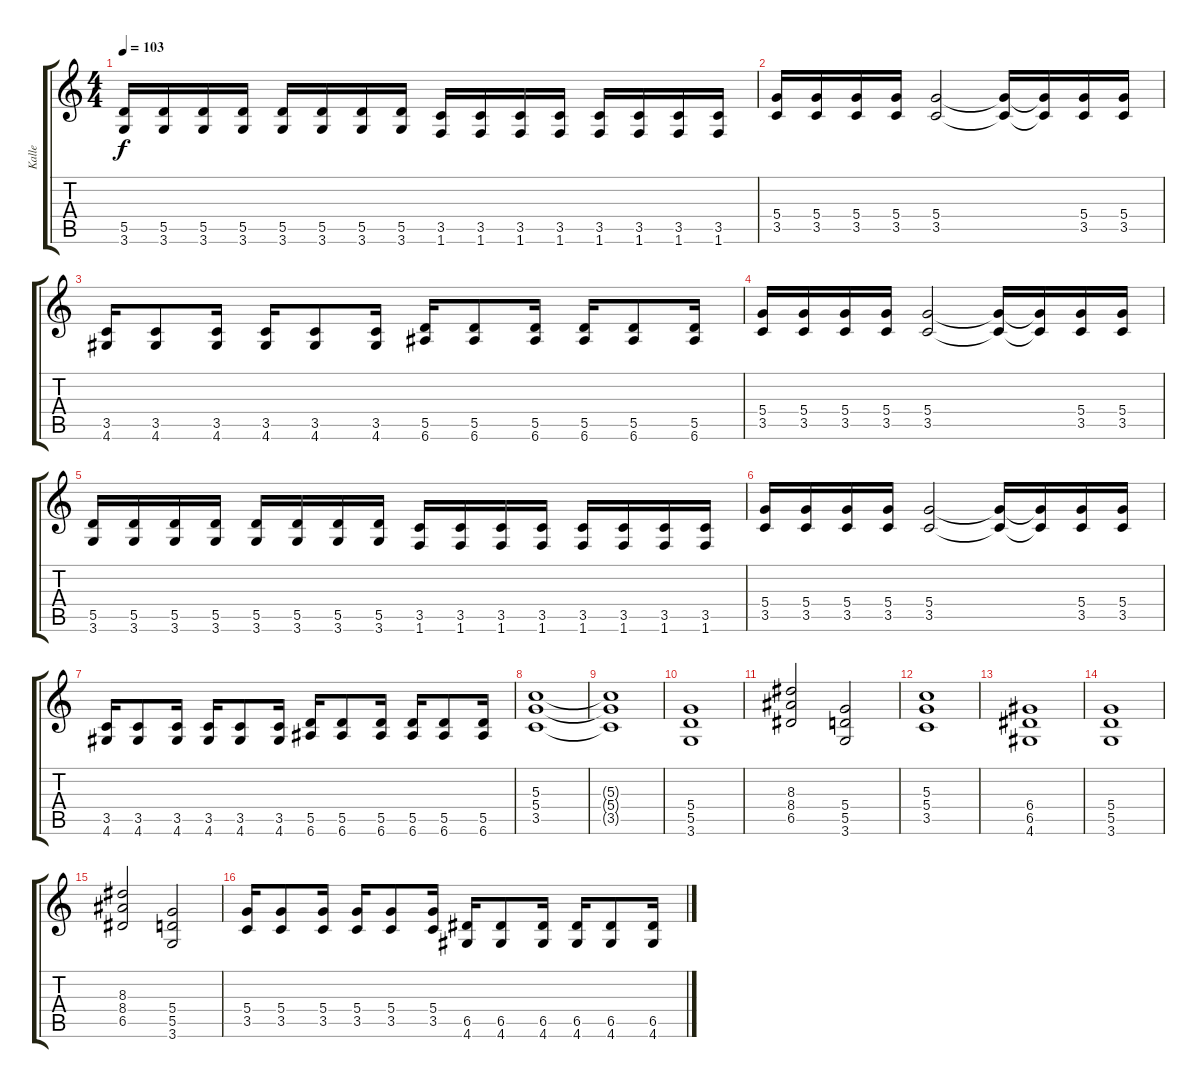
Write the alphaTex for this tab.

\track ("Kalle" "Kalle") {instrument distortionguitar}
\staff {score tabs}
\tuning (E4 B3 G3 D3 A2 E2) {hide}
\ts (4 4)
\tempo 103
\clef g2
\ks c
(5.5 3.6).16{dy f} (5.5 3.6).16 (5.5 3.6).16 (5.5 3.6).16 (5.5 3.6).16 (5.5 3.6).16 (5.5 3.6).16 (5.5 3.6).16 (3.5 1.6).16 (3.5 1.6).16 (3.5 1.6).16 (3.5 1.6).16 (3.5 1.6).16 (3.5 1.6).16 (3.5 1.6).16 (3.5 1.6).16 |
(5.4 3.5).16 (5.4 3.5).16 (5.4 3.5).16 (5.4 3.5).16 (5.4 3.5).2 (5.4{t} 3.5{t}).16 (5.4{t} 3.5{t}).16 (5.4 3.5).16 (5.4 3.5).16 |
(3.5 4.6).16 (3.5 4.6).8 (3.5 4.6).16 (3.5 4.6).16 (3.5 4.6).8 (3.5 4.6).16 (5.5 6.6).16 (5.5 6.6).8 (5.5 6.6).16 (5.5 6.6).16 (5.5 6.6).8 (5.5 6.6).16 |
(5.4 3.5).16 (5.4 3.5).16 (5.4 3.5).16 (5.4 3.5).16 (5.4 3.5).2 (5.4{t} 3.5{t}).16 (5.4{t} 3.5{t}).16 (5.4 3.5).16 (5.4 3.5).16 |
(5.5 3.6).16 (5.5 3.6).16 (5.5 3.6).16 (5.5 3.6).16 (5.5 3.6).16 (5.5 3.6).16 (5.5 3.6).16 (5.5 3.6).16 (3.5 1.6).16 (3.5 1.6).16 (3.5 1.6).16 (3.5 1.6).16 (3.5 1.6).16 (3.5 1.6).16 (3.5 1.6).16 (3.5 1.6).16 |
(5.4 3.5).16 (5.4 3.5).16 (5.4 3.5).16 (5.4 3.5).16 (5.4 3.5).2 (5.4{t} 3.5{t}).16 (5.4{t} 3.5{t}).16 (5.4 3.5).16 (5.4 3.5).16 |
(3.5 4.6).16 (3.5 4.6).8 (3.5 4.6).16 (3.5 4.6).16 (3.5 4.6).8 (3.5 4.6).16 (5.5 6.6).16 (5.5 6.6).8 (5.5 6.6).16 (5.5 6.6).16 (5.5 6.6).8 (5.5 6.6).16 |
(5.3 5.4 3.5).1 |
(5.3{t} 5.4{t} 3.5{t}).1 |
(5.4 5.5 3.6).1 |
(8.3 8.4 6.5).2 (5.4 5.5 3.6).2 |
(5.3 5.4 3.5).1 |
(6.4 6.5 4.6).1 |
(5.4 5.5 3.6).1 |
(8.3 8.4 6.5).2 (5.4 5.5 3.6).2 |
(5.4 3.5).16 (5.4 3.5).8 (5.4 3.5).16 (5.4 3.5).16 (5.4 3.5).8 (5.4 3.5).16 (6.5 4.6).16 (6.5 4.6).8 (6.5 4.6).16 (6.5 4.6).16 (6.5 4.6).8 (6.5 4.6).16
